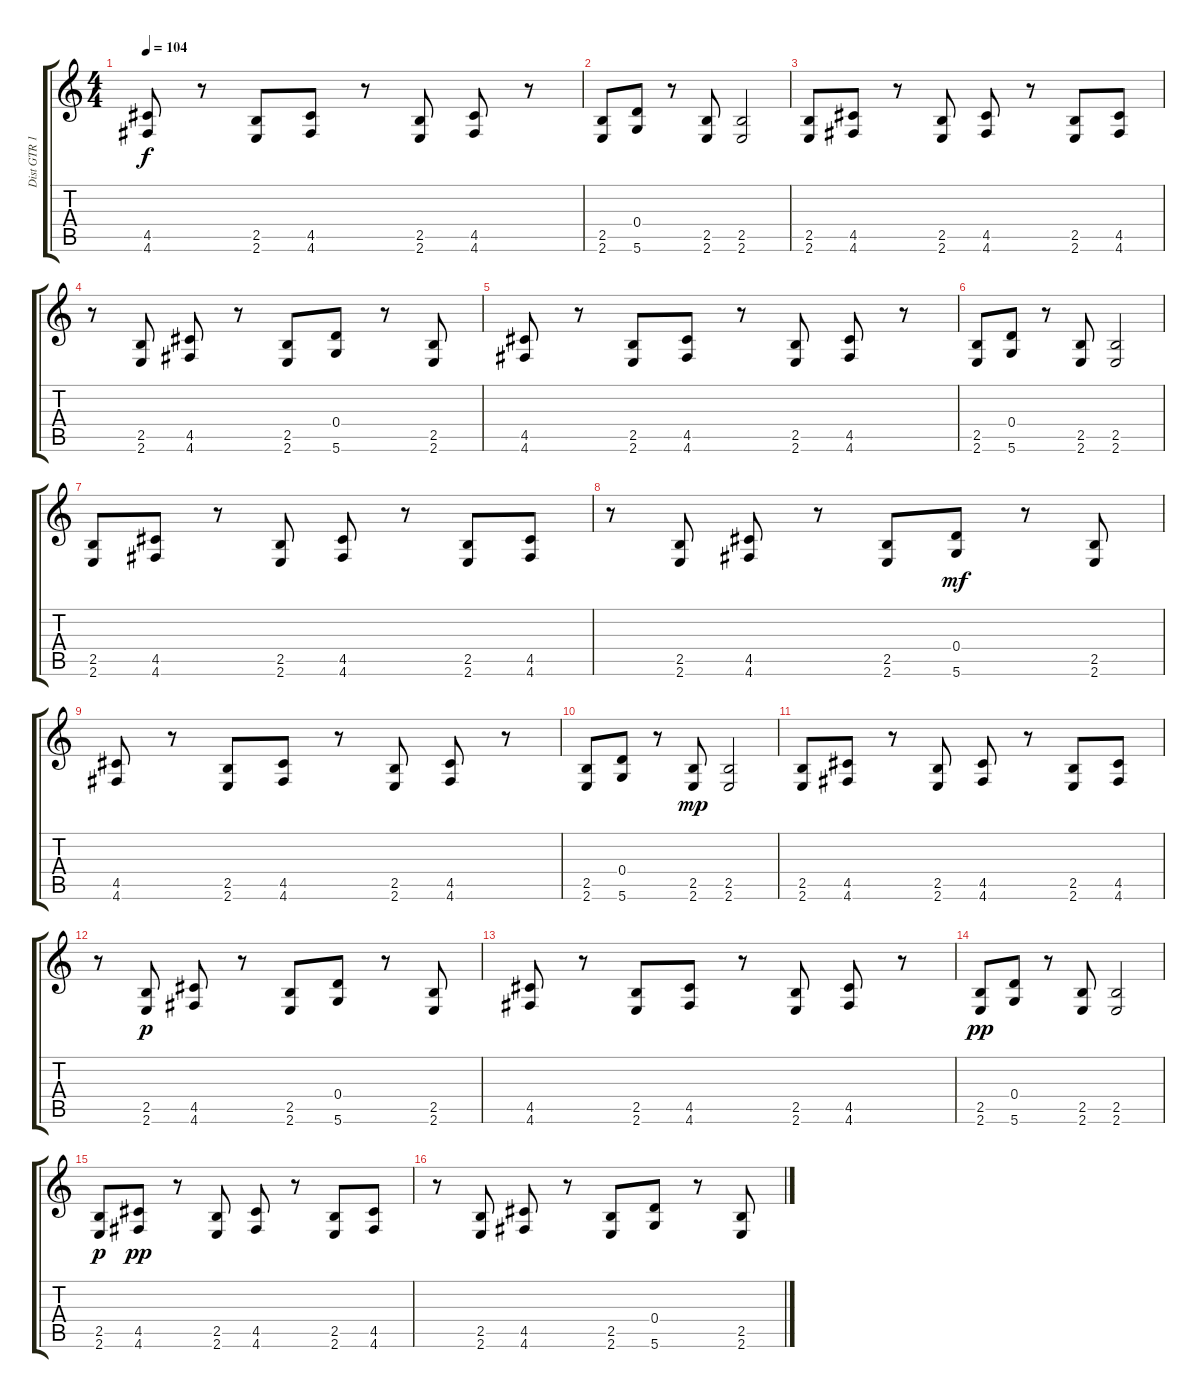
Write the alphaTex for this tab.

\track ("Dist GTR 1" "Dist GTR 1") {instrument distortionguitar}
\staff {score tabs}
\tuning (E4 B3 G3 D3 A2 D2) {hide}
\ts (4 4)
\tempo 104
\clef g2
\ks c
(4.5 4.6).8{dy f} r.8 (2.5 2.6).8 (4.5 4.6).8 r.8 (2.5 2.6).8 (4.5 4.6).8 r.8 |
(2.5 2.6).8 (0.4 5.6).8 r.8 (2.5 2.6).8 (2.5 2.6).2 |
(2.5 2.6).8 (4.5 4.6).8 r.8 (2.5 2.6).8 (4.5 4.6).8 r.8 (2.5 2.6).8 (4.5 4.6).8 |
r.8 (2.5 2.6).8 (4.5 4.6).8 r.8 (2.5 2.6).8 (0.4 5.6).8 r.8 (2.5 2.6).8 |
(4.5 4.6).8 r.8 (2.5 2.6).8 (4.5 4.6).8 r.8 (2.5 2.6).8 (4.5 4.6).8 r.8 |
(2.5 2.6).8 (0.4 5.6).8 r.8 (2.5 2.6).8 (2.5 2.6).2 |
(2.5 2.6).8 (4.5 4.6).8 r.8 (2.5 2.6).8 (4.5 4.6).8 r.8 (2.5 2.6).8 (4.5 4.6).8 |
r.8 (2.5 2.6).8 (4.5 4.6).8 r.8 (2.5 2.6).8 (0.4 5.6).8{dy mf} r.8 (2.5 2.6).8 |
(4.5 4.6).8 r.8 (2.5 2.6).8 (4.5 4.6).8 r.8 (2.5 2.6).8 (4.5 4.6).8 r.8 |
(2.5 2.6).8 (0.4 5.6).8 r.8 (2.5 2.6).8{dy mp} (2.5 2.6).2 |
(2.5 2.6).8 (4.5 4.6).8 r.8 (2.5 2.6).8 (4.5 4.6).8 r.8 (2.5 2.6).8 (4.5 4.6).8 |
r.8 (2.5 2.6).8{dy p} (4.5 4.6).8 r.8 (2.5 2.6).8 (0.4 5.6).8 r.8 (2.5 2.6).8 |
(4.5 4.6).8 r.8 (2.5 2.6).8 (4.5 4.6).8 r.8 (2.5 2.6).8 (4.5 4.6).8 r.8 |
(2.5 2.6).8{dy pp} (0.4 5.6).8 r.8 (2.5 2.6).8 (2.5 2.6).2 |
(2.5 2.6).8{dy p} (4.5 4.6).8{dy pp} r.8 (2.5 2.6).8 (4.5 4.6).8 r.8 (2.5 2.6).8 (4.5 4.6).8 |
r.8 (2.5 2.6).8 (4.5 4.6).8 r.8 (2.5 2.6).8 (0.4 5.6).8 r.8 (2.5 2.6).8
